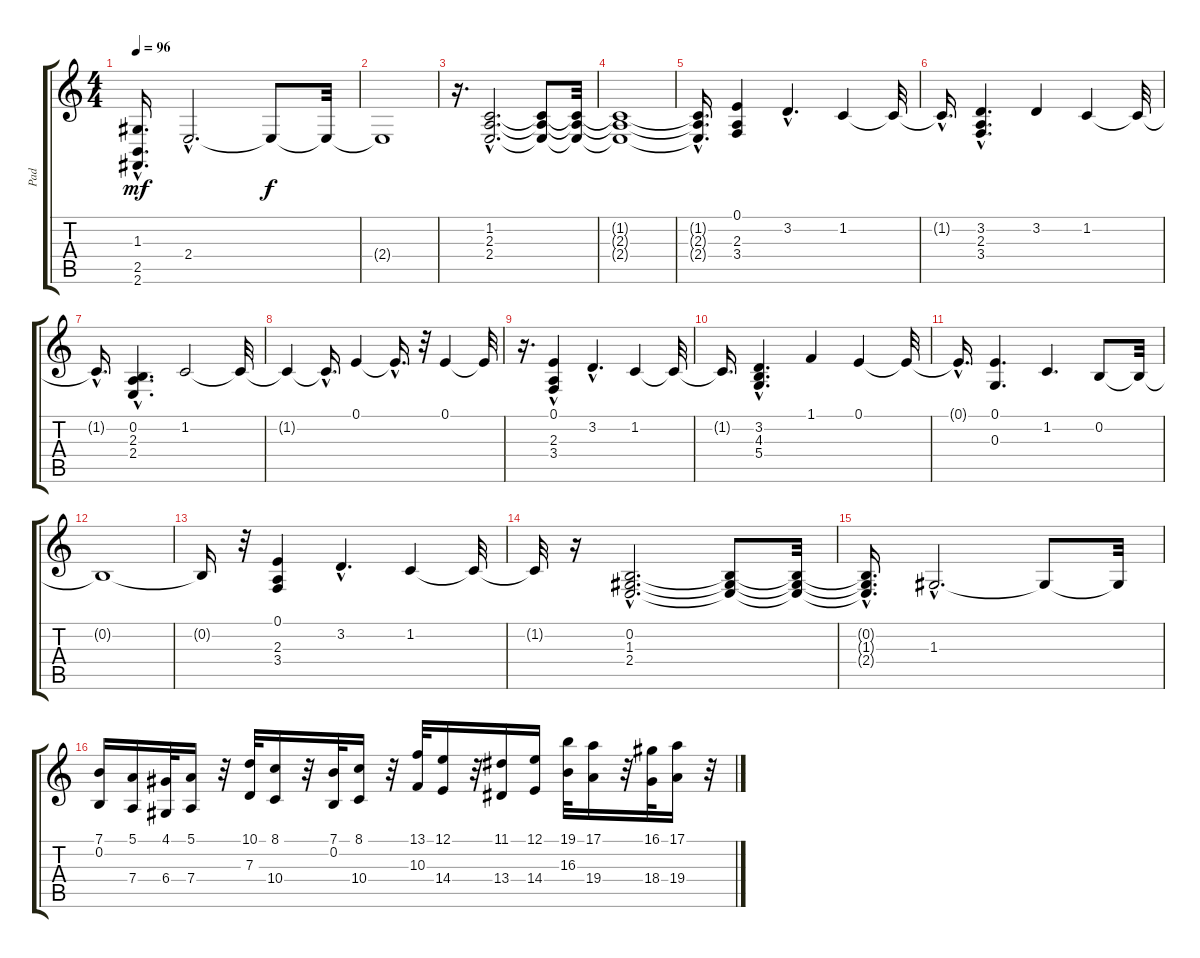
\track ("Pad" "Pad") {instrument pad7halo}
\staff {score tabs}
\tuning (E4 B3 G3 D3 A2 E2) {hide}
\ts (4 4)
\tempo 96
\clef g2
\ks c
(1.3 2.5{hac} 2.6).16{d dy mf} 2.4{hac}.2{d} 2.4{t}.8{dy f} 2.4{t}.32 |
2.4{t}.1 |
r.16{d} (1.2{hac} 2.3{hac} 2.4{hac}).2{d} (1.2{t} 2.3{t} 2.4{t}).8 (1.2{t} 2.3{t} 2.4{t}).32 |
(1.2{t} 2.3{t} 2.4{t}).1 |
(1.2{hac t} 2.3{hac t} 2.4{t}).16{d} (0.1 2.3 3.4).4 3.2{hac}.4{d} 1.2.4 1.2{t}.32 |
1.2{hac t}.16{d} (3.2{hac} 2.3 3.4).4{d} 3.2.4 1.2.4 1.2{t}.32 |
1.2{hac t}.16{d} (0.2{hac} 2.3 2.4).4{d} 1.2.2 1.2{t}.32 |
1.2{t}.4 1.2{hac t}.16{d} 0.1.4 0.1{hac t}.16{d} r.32 0.1.4 0.1{t}.32 |
r.16{d} (0.1 2.3{hac} 3.4{hac}).4 3.2{hac}.4{d} 1.2.4 1.2{t}.32 |
1.2{t}.16{d} (3.2{hac} 4.3 5.4).4{d} 1.1.4 0.1.4 0.1{t}.32 |
0.1{hac t}.16{d} (0.1 0.3).4{d} 1.2.4{d} 0.2.8 0.2{t}.32 |
0.2{t}.1 |
0.2{t}.16 r.32 (0.1 2.3 3.4).4 3.2{hac}.4{d} 1.2.4 1.2{t}.32 |
1.2{t}.32 r.16 (0.2{hac} 1.3{hac} 2.4{hac}).2{d} (0.2{t} 1.3{t} 2.4{t}).8 (0.2{t} 1.3{t} 2.4{t}).32 |
(0.2{hac t} 1.3{hac t} 2.4{t}).16{d} 1.3{hac}.2{d} 1.3{t}.8 1.3{t}.32 |
(7.1 0.2).16 (5.1 7.4).16 (4.1 6.4).32 (5.1 7.4).16 r.32 (10.1 7.3).32 (8.1 10.4).16 r.32 (7.1 0.2).32 (8.1 10.4).16 r.32 (13.1 10.3).32 (12.1 14.4).16 r.32 (11.1 13.4).16 (12.1 14.4).16 (19.1 16.3).32 (17.1 19.4).16 r.32 (16.1 18.4).32 (17.1 19.4).16 r.32
